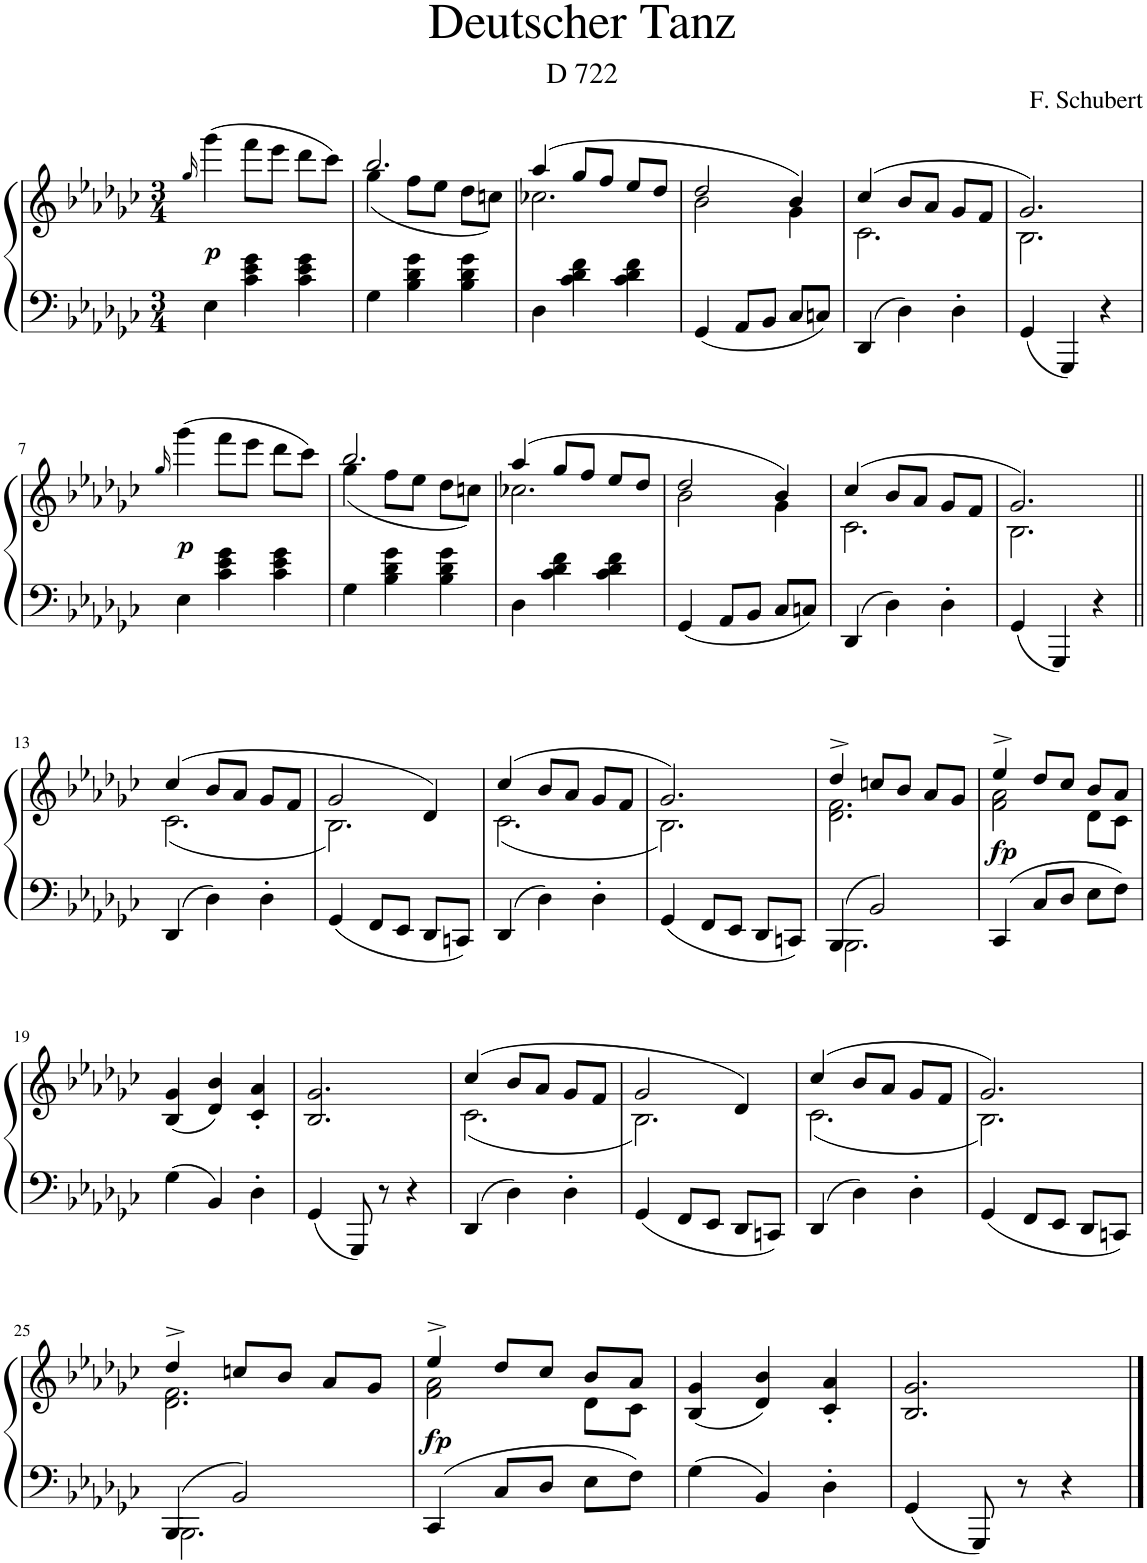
**kern	**kern	**dynam
*part1	*part1	*part1
*staff2	*staff1	*staff1/2
*I"Piano	*	*
*I'Pno.	*	*
*clefF4	*clefG2	*
*k[b-e-a-d-g-c-]	*k[b-e-a-d-g-c-]	*
*M3/4	*M3/4	*
=1	=1	=1
.	16qgg-/	.
!	!	!LO:DY:b
4E-\	(4ggg-\	p
4c-\ 4e-\ 4g-\	8fff\L	.
.	8eee-\J	.
4c-\ 4e-\ 4g-\	8ddd-\L	.
.	8ccc-\J)	.
=2	=2	=2
*	*^	*
4G-\	2.bb-/	(4gg-\	.
4B-\ 4d-\ 4g-\	.	8ff\L	.
.	.	8ee-\J	.
4B-\ 4d-\ 4g-\	.	8dd-\L	.
.	.	8ccn\J)	.
=3	=3	=3	=3
4D-\	(4aa-/	2.cc-X\	.
4c-\ 4d-\ 4f\	8gg-/L	.	.
.	8ff/J	.	.
4c-\ 4d-\ 4f\	8ee-/L	.	.
.	8dd-/J	.	.
=4	=4	=4	=4
4GG-/	2dd-/	2b-\	.
8AA-/L	.	.	.
8BB-/J	.	.	.
8C-/L	4b-/)	4g-\	.
8Cn/J	.	.	.
=5	=5	=5	=5
4DD-/	(4cc-/	2.c-\	.
4D-\	8b-/L	.	.
.	8a-/J	.	.
4D-'\	8g-/L	.	.
.	8f/J	.	.
=6	=6	=6	=6
4GG-/	2.g-/)	2.B-\	.
4GGG-/	.	.	.
4r	.	.	.
*	*v	*v	*
!!LO:LB:g=z
=7	=7	=7
.	16qgg-/	.
!	!	!LO:DY:b
4E-\	(4ggg-\	p
4c-\ 4e-\ 4g-\	8fff\L	.
.	8eee-\J	.
4c-\ 4e-\ 4g-\	8ddd-\L	.
.	8ccc-\J)	.
=8	=8	=8
*	*^	*
4G-\	2.bb-/	(4gg-\	.
4B-\ 4d-\ 4g-\	.	8ff\L	.
.	.	8ee-\J	.
4B-\ 4d-\ 4g-\	.	8dd-\L	.
.	.	8ccn\J)	.
=9	=9	=9	=9
4D-\	(4aa-/	2.cc-X\	.
4c-\ 4d-\ 4f\	8gg-/L	.	.
.	8ff/J	.	.
4c-\ 4d-\ 4f\	8ee-/L	.	.
.	8dd-/J	.	.
=10	=10	=10	=10
4GG-/	2dd-/	2b-\	.
8AA-/L	.	.	.
8BB-/J	.	.	.
8C-/L	4b-/)	4g-\	.
8Cn/J	.	.	.
=11	=11	=11	=11
4DD-/	(4cc-/	2.c-\	.
4D-\	8b-/L	.	.
.	8a-/J	.	.
4D-'\	8g-/L	.	.
.	8f/J	.	.
=12	=12	=12	=12
4GG-/	2.g-/)	2.B-\	.
4GGG-/	.	.	.
4r	.	.	.
!!LO:LB:g=z	!!
=13||	=13||	=13||	=13||
4DD-/	(4cc-/	(2.c-\	.
4D-\	8b-/L	.	.
.	8a-/J	.	.
4D-'\	8g-/L	.	.
.	8f/J	.	.
=14	=14	=14	=14
4GG-/	2g-/	2.B-\)	.
8FF/L	.	.	.
8EE-/J	.	.	.
8DD-/L	4d-/)	.	.
8CCn/J	.	.	.
=15	=15	=15	=15
4DD-/	(4cc-/	(2.c-\	.
4D-\	8b-/L	.	.
.	8a-/J	.	.
4D-'\	8g-/L	.	.
.	8f/J	.	.
=16	=16	=16	=16
4GG-/	2.g-/)	2.B-\)	.
8FF/L	.	.	.
8EE-/J	.	.	.
8DD-/L	.	.	.
8CCn/J	.	.	.
=17	=17	=17	=17
*^	*	*	*
4BBB-/	2.BBB-\	4dd-^/	2.d-\ 2.f\	.
2BB-/	.	8ccn/L	.	.
.	.	8b-/J	.	.
.	.	8a-/L	.	.
.	.	8g-/J	.	.
*v	*v	*	*	*
=18	=18	=18	=18
!	!	!	!LO:DY:b
4CC-/	4ee-^/	2f\ 2a-\	fp
8C-/L	8dd-/L	.	.
8D-/J	8cc-/J	.	.
8E-\L	8b-/L	8d-\L	.
8F\J	8a-/J	8c-\J	.
*	*v	*v	*
!!LO:LB:g=z
=19	=19	=19
4G-\	(4B-/ 4g-/	.
4BB-/	4d-/ 4b-/)	.
4D-'\	4c-/' 4a-/'	.
=20	=20	=20
4GG-/	2.B-/ 2.g-/	.
8GGG-/	.	.
8r	.	.
4r	.	.
=21	=21	=21
*	*^	*
4DD-/	(4cc-/	(2.c-\	.
4D-\	8b-/L	.	.
.	8a-/J	.	.
4D-'\	8g-/L	.	.
.	8f/J	.	.
=22	=22	=22	=22
4GG-/	2g-/	2.B-\)	.
8FF/L	.	.	.
8EE-/J	.	.	.
8DD-/L	4d-/)	.	.
8CCn/J	.	.	.
=23	=23	=23	=23
4DD-/	(4cc-/	(2.c-\	.
4D-\	8b-/L	.	.
.	8a-/J	.	.
4D-'\	8g-/L	.	.
.	8f/J	.	.
=24	=24	=24	=24
4GG-/	2.g-/)	2.B-\)	.
8FF/L	.	.	.
8EE-/J	.	.	.
8DD-/L	.	.	.
8CCn/J	.	.	.
!!LO:LB:g=z	!!
=25	=25	=25	=25
*^	*	*	*
4BBB-/	2.BBB-\	4dd-^/	2.d-\ 2.f\	.
2BB-/	.	8ccn/L	.	.
.	.	8b-/J	.	.
.	.	8a-/L	.	.
.	.	8g-/J	.	.
*v	*v	*	*	*
=26	=26	=26	=26
!	!	!	!LO:DY:b
4CC-/	4ee-^/	2f\ 2a-\	fp
8C-/L	8dd-/L	.	.
8D-/J	8cc-/J	.	.
8E-\L	8b-/L	8d-\L	.
8F\J	8a-/J	8c-\J	.
*	*v	*v	*
=27	=27	=27
4G-\	(4B-/ 4g-/	.
4BB-/	4d-/ 4b-/)	.
4D-'\	4c-/' 4a-/'	.
=28	=28	=28
4GG-/	2.B-/ 2.g-/	.
8GGG-/	.	.
8r	.	.
4r	.	.
==	==	==
*-	*-	*-
